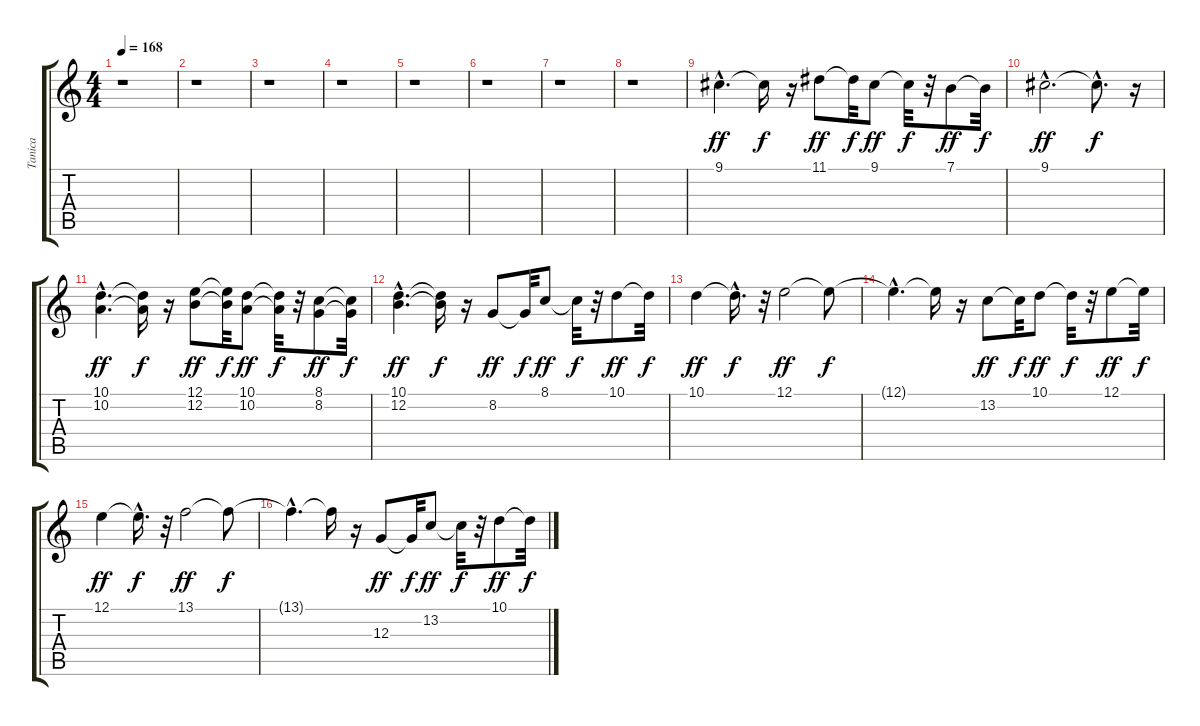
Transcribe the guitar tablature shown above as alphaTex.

\track ("Tanica" "Tanica") {instrument lead2sawtooth}
\staff {score tabs}
\tuning (E4 B3 G3 D3 A2 E2) {hide}
\ts (4 4)
\tempo 168
\clef g2
\ks c
r.1{dy f} |
r.1 |
r.1 |
r.1 |
r.1 |
r.1 |
r.1 |
r.1 |
9.1{hac}.4{d dy ff} 9.1{t}.16{dy f} r.16 11.1.8{dy ff} 11.1{t}.32{dy f} 9.1.8{dy ff} 9.1{t}.32{dy f} r.32 7.1.8{dy ff} 7.1{t}.32{dy f} |
9.1{hac}.2{d dy ff} 9.1{hac t}.8{d dy f} r.16 |
(10.1{hac} 10.2{hac}).4{d dy ff} (10.1{t} 10.2{t}).16{dy f} r.16 (12.1 12.2).8{dy ff} (12.1{t} 12.2{t}).32{dy f} (10.1 10.2).8{dy ff} (10.1{t} 10.2{t}).32{dy f} r.32 (8.1 8.2).8{dy ff} (8.1{t} 8.2{t}).32{dy f} |
(10.1{hac} 12.2{hac}).4{d dy ff} (10.1{t} 12.2{t}).16{dy f} r.16 8.2.8{dy ff} 8.2{t}.32{dy f} 8.1.8{dy ff} 8.1{t}.32{dy f} r.32 10.1.8{dy ff} 10.1{t}.32{dy f} |
10.1.4{dy ff} 10.1{hac t}.16{d dy f} r.32 12.1.2{dy ff} 12.1{t}.8{dy f} |
12.1{hac t}.4{d} 12.1{t}.16 r.16 13.2.8{dy ff} 13.2{t}.32{dy f} 10.1.8{dy ff} 10.1{t}.32{dy f} r.32 12.1.8{dy ff} 12.1{t}.32{dy f} |
12.1.4{dy ff} 12.1{hac t}.16{d dy f} r.32 13.1.2{dy ff} 13.1{t}.8{dy f} |
13.1{hac t}.4{d} 13.1{t}.16 r.16 12.3.8{dy ff} 12.3{t}.32{dy f} 13.2.8{dy ff} 13.2{t}.32{dy f} r.32 10.1.8{dy ff} 10.1{t}.32{dy f}
